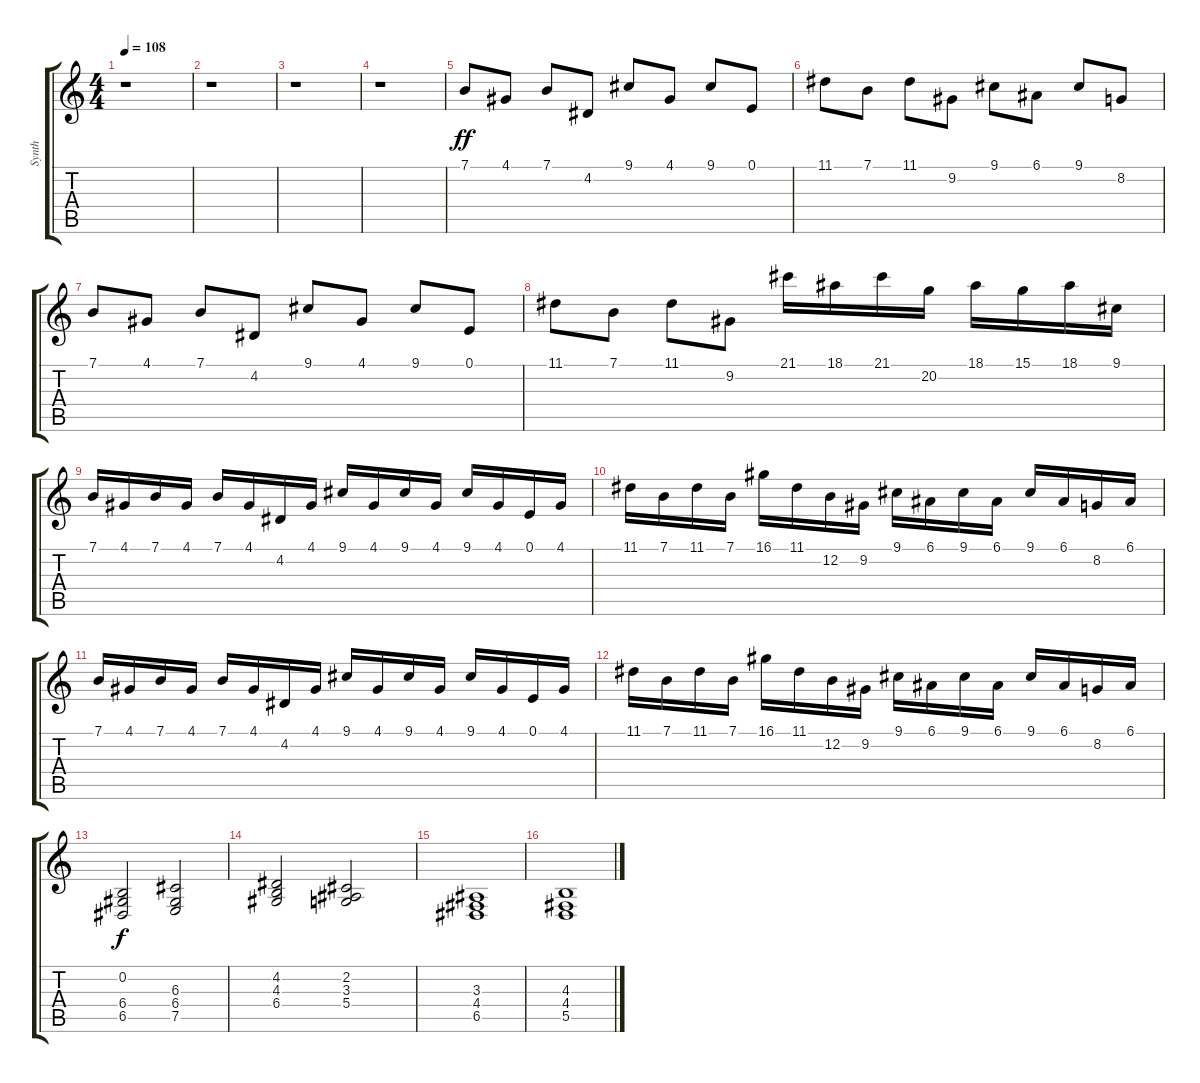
\track ("Synth" "Synth") {instrument stringensemble1}
\staff {score tabs}
\tuning (E4 B3 G3 D3 A2 E2) {hide}
\ts (4 4)
\tempo 108
\clef g2
\ks c
r.1{dy ff instrument stringensemble1} |
r.1 |
r.1 |
r.1 |
7.1.8{volume 15} 4.1.8 7.1.8 4.2.8 9.1.8 4.1.8 9.1.8 0.1.8 |
11.1.8 7.1.8 11.1.8 9.2.8 9.1.8 6.1.8 9.1.8 8.2.8 |
7.1.8 4.1.8 7.1.8 4.2.8 9.1.8 4.1.8 9.1.8 0.1.8 |
11.1.8 7.1.8 11.1.8 9.2.8 21.1.16 18.1.16 21.1.16 20.2.16 18.1.16 15.1.16 18.1.16 9.1.16 |
7.1.16 4.1.16 7.1.16 4.1.16 7.1.16 4.1.16 4.2.16 4.1.16 9.1.16 4.1.16 9.1.16 4.1.16 9.1.16 4.1.16 0.1.16 4.1.16 |
11.1.16 7.1.16 11.1.16 7.1.16 16.1.16 11.1.16 12.2.16 9.2.16 9.1.16 6.1.16 9.1.16 6.1.16 9.1.16 6.1.16 8.2.16 6.1.16 |
7.1.16 4.1.16 7.1.16 4.1.16 7.1.16 4.1.16 4.2.16 4.1.16 9.1.16 4.1.16 9.1.16 4.1.16 9.1.16 4.1.16 0.1.16 4.1.16 |
11.1.16 7.1.16 11.1.16 7.1.16 16.1.16 11.1.16 12.2.16 9.2.16 9.1.16 6.1.16 9.1.16 6.1.16 9.1.16 6.1.16 8.2.16 6.1.16 |
(0.2 6.4 6.5).2{dy f volume 16} (6.3 6.4 7.5).2 |
(4.2 4.3 6.4).2 (2.2 3.3 5.4).2 |
(3.3 4.4 6.5).1 |
(4.3 4.4 5.5).1
